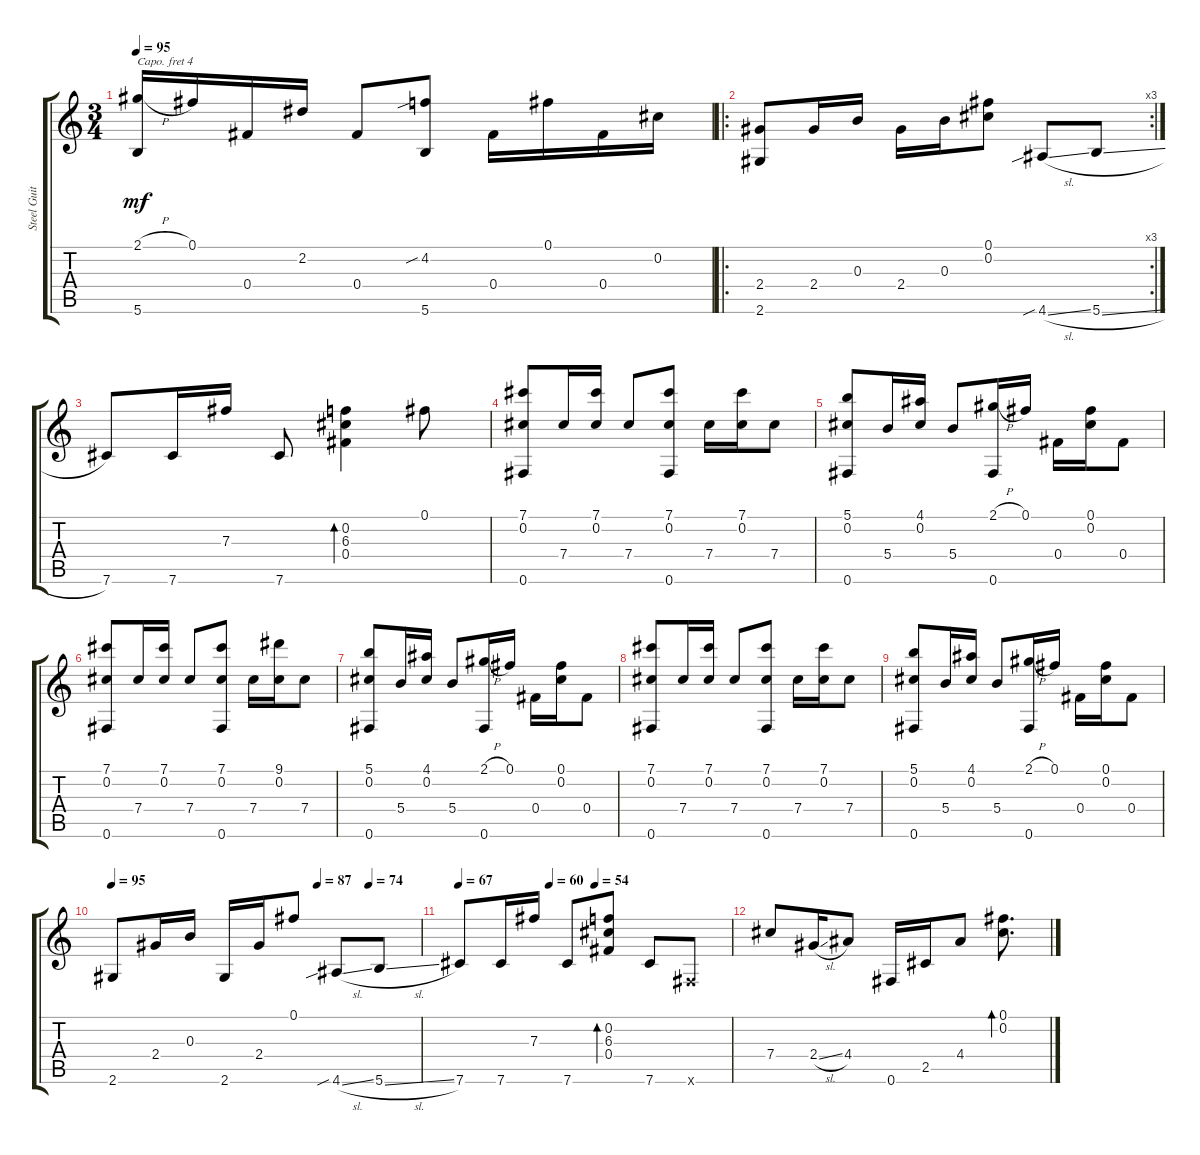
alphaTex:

\track ("Steel Guitar" "Steel Guit") {instrument acousticguitarsteel}
\staff {score tabs}
\capo 4
\tuning (D4 A3 G3 D3 G2 D2) {hide}
\ts (3 4)
\tempo 95
\clef g2
\ks c
(2.1{h} 5.6).16{dy mf} 0.1.16 0.4.16 2.2.16 0.4.8 (4.2{sib} 5.6).8 0.4.16 0.1.16 0.4.16 0.2.16 |
\ro
\rc 3
(2.4 2.6).8 2.4.16 0.3.16 2.4.16 0.3.16 (0.1 0.2).8 4.6{sib sl}.8 5.6{sl}.8 |
7.6.8 7.6.16 7.3.16 7.6.8 (0.2 6.3 0.4).4{bd 60} 0.1.8 |
(7.1 0.2 0.6).8 7.4.16 (7.1 0.2).16 7.4.8 (7.1 0.2 0.6).8 7.4.16 (7.1 0.2).16 7.4.8 |
(5.1 0.2 0.6).8 5.4.16 (4.1 0.2).16 5.4.8 (2.1{h} 0.6).16 0.1.16 0.4.16 (0.1 0.2).16 0.4.8 |
(7.1 0.2 0.6).8 7.4.16 (7.1 0.2).16 7.4.8 (7.1 0.2 0.6).8 7.4.16 (9.1 0.2).16 7.4.8 |
(5.1 0.2 0.6).8 5.4.16 (4.1 0.2).16 5.4.8 (2.1{h} 0.6).16 0.1.16 0.4.16 (0.1 0.2).16 0.4.8 |
(7.1 0.2 0.6).8 7.4.16 (7.1 0.2).16 7.4.8 (7.1 0.2 0.6).8 7.4.16 (7.1 0.2).16 7.4.8 |
(5.1 0.2 0.6).8 5.4.16 (4.1 0.2).16 5.4.8 (2.1{h} 0.6).16 0.1.16 0.4.16 (0.1 0.2).16 0.4.8 |
\tempo 95
\tempo (87 0.6666666666666666)
\tempo (74 0.8333333333333334)
2.6.8 2.4.16 0.3.16 2.6.16 2.4.16 0.1.8 4.6{sib sl}.8 5.6{sl}.8 |
\tempo 67
\tempo (60 0.3333333333333333)
\tempo (54 0.5)
7.6.8 7.6.16 7.3.16 7.6.8 (0.2 6.3 0.4).8{bd 60} 7.6.8 0.6{x}.8 |
7.4.8 2.4{sl}.16 4.4.8 0.6.16 2.5.16 4.4.8 (0.1 0.2).8{d bd 60}
